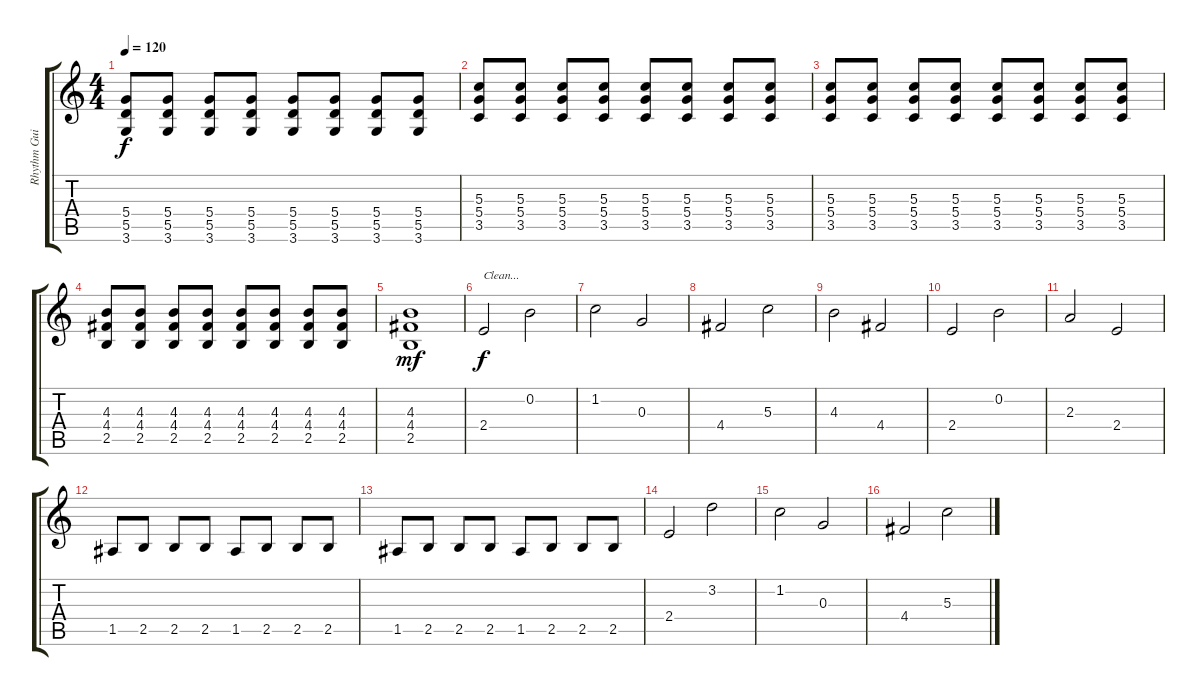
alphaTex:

\track ("Rhythm Guitar" "Rhythm Gui") {instrument overdrivenguitar}
\staff {score tabs}
\tuning (E4 B3 G3 D3 A2 E2) {hide}
\ts (4 4)
\tempo 120
\clef g2
\ks c
(5.4 5.5 3.6).8{dy f} (5.4 5.5 3.6).8 (5.4 5.5 3.6).8 (5.4 5.5 3.6).8 (5.4 5.5 3.6).8 (5.4 5.5 3.6).8 (5.4 5.5 3.6).8 (5.4 5.5 3.6).8 |
(5.3 5.4 3.5).8 (5.3 5.4 3.5).8 (5.3 5.4 3.5).8 (5.3 5.4 3.5).8 (5.3 5.4 3.5).8 (5.3 5.4 3.5).8 (5.3 5.4 3.5).8 (5.3 5.4 3.5).8 |
(5.3 5.4 3.5).8 (5.3 5.4 3.5).8 (5.3 5.4 3.5).8 (5.3 5.4 3.5).8 (5.3 5.4 3.5).8 (5.3 5.4 3.5).8 (5.3 5.4 3.5).8 (5.3 5.4 3.5).8 |
(4.3 4.4 2.5).8 (4.3 4.4 2.5).8 (4.3 4.4 2.5).8 (4.3 4.4 2.5).8 (4.3 4.4 2.5).8 (4.3 4.4 2.5).8 (4.3 4.4 2.5).8 (4.3 4.4 2.5).8 |
(4.3 4.4 2.5).1{dy mf} |
2.4.2{txt "Clean..." dy f volume 16 instrument electricguitarclean} 0.2.2 |
1.2.2 0.3.2 |
4.4.2 5.3.2 |
4.3.2 4.4.2 |
2.4.2 0.2.2 |
2.3.2 2.4.2 |
1.5.8 2.5.8 2.5.8 2.5.8 1.5.8 2.5.8 2.5.8 2.5.8 |
1.5.8 2.5.8 2.5.8 2.5.8 1.5.8 2.5.8 2.5.8 2.5.8 |
2.4.2 3.2.2 |
1.2.2 0.3.2 |
4.4.2 5.3.2
